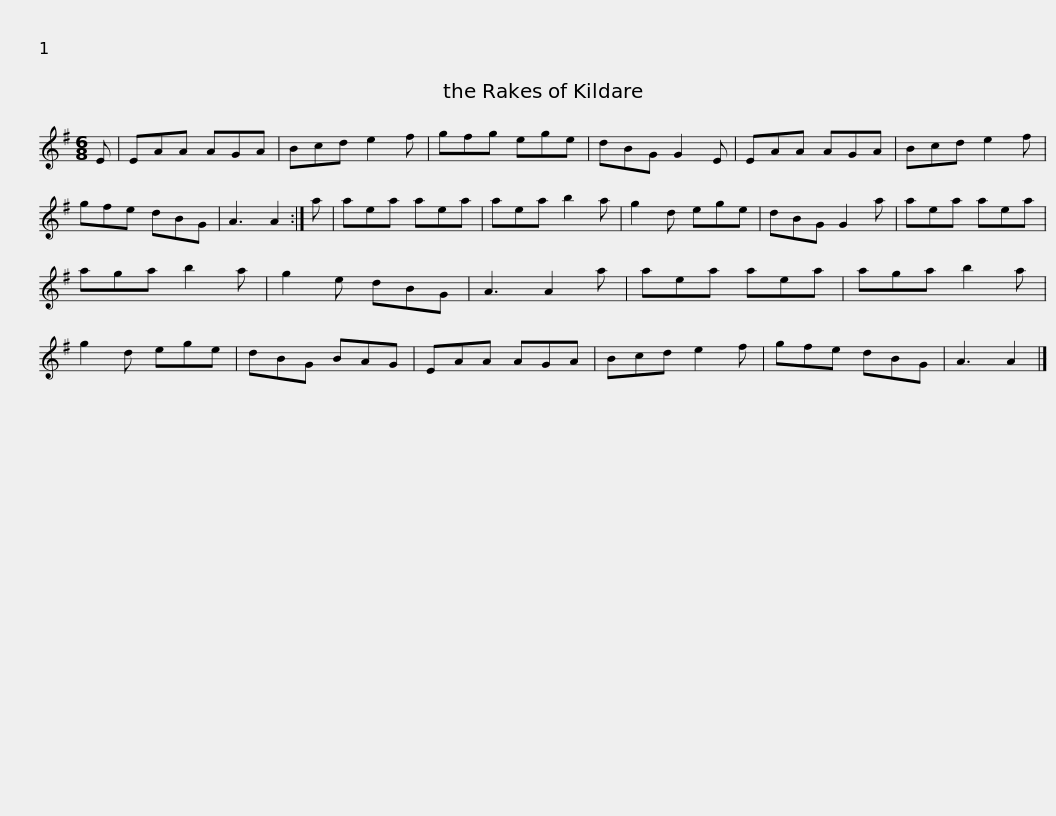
X:1
L:1/8
M:6/8
I:linebreak $
K:G
V:1 treble
V:1
 E | EAA AGA | Bcd e2 f | gfg ege | dBG G2 E | %5
 EAA AGA | Bcd e2 f | gfe dBG | A3 A2 :|$ a | %10
 aea aea | aea b2 a | g2 d ege | dBG G2 a | aea aea | %15
 aga b2 a | g2 e dBG | A3 A2 a |$ aea aea | aga b2 a | %20
 g2 d ege | dBG BAG | EAA AGA | Bcd e2 f | gfe dBG | %25
 A3 A2 |] %26
